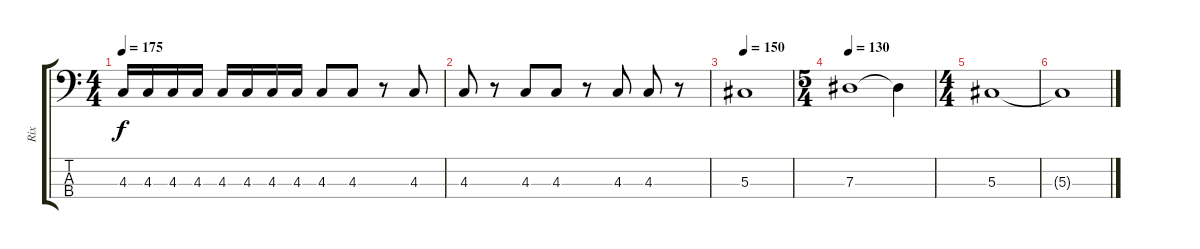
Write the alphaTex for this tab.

\track ("Rix" "Rix") {instrument electricbassfinger}
\staff {score tabs}
\tuning (Gb2 Db2 Ab1 Eb1) {hide}
\ts (4 4)
\tempo 175
\clef f4
\ks c
4.3.16{dy f} 4.3.16 4.3.16 4.3.16 4.3.16 4.3.16 4.3.16 4.3.16 4.3.8 4.3.8 r.8 4.3.8 |
4.3.8 r.8 4.3.8 4.3.8 r.8 4.3.8 4.3.8 r.8 |
\tempo 150
5.3.1 |
\ts (5 4)
\tempo 130
7.3.1 7.3{t}.4 |
\ts (4 4)
5.3.1 |
5.3{t}.1
